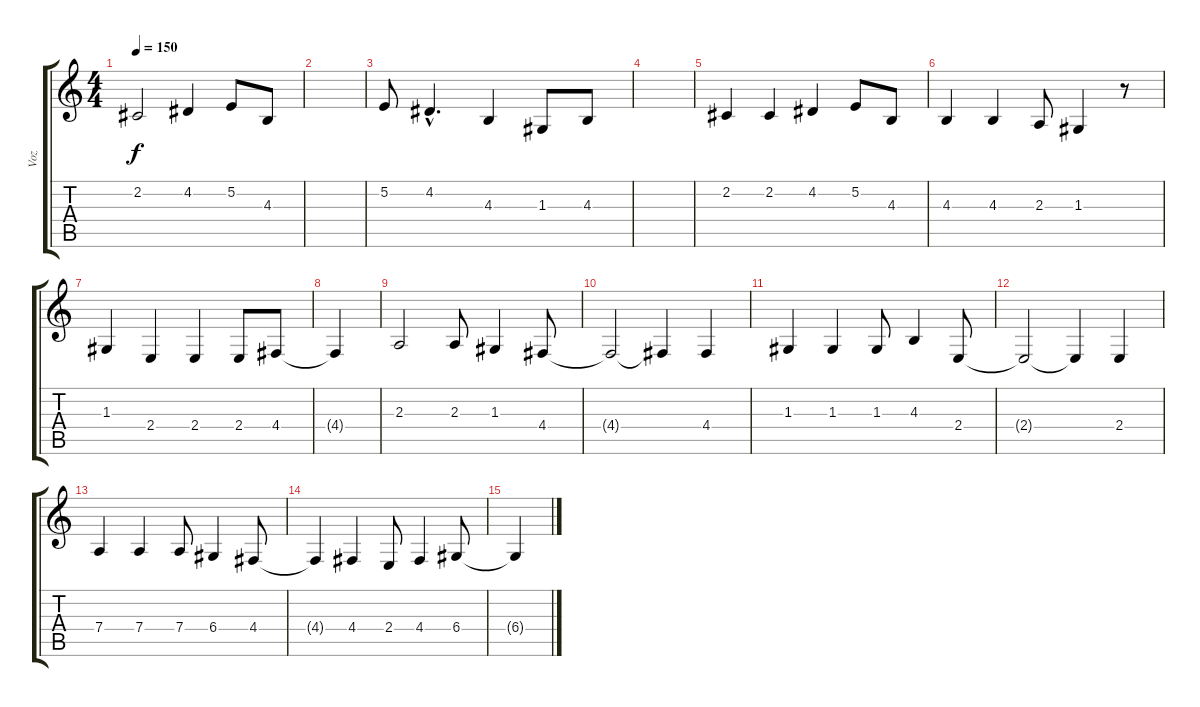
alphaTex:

\track ("Voz" "Voz") {instrument englishhorn}
\staff {score tabs}
\tuning (E4 B3 G3 D3 A2 E2) {hide}
\ts (4 4)
\tempo 150
\clef g2
\ks c
2.2.2{dy f} 4.2.4 5.2.8 4.3.8 |
|
5.2.8 4.2{hac}.4{d} 4.3.4 1.3.8 4.3.8 |
|
2.2.4 2.2.4 4.2.4 5.2.8 4.3.8 |
4.3.4 4.3.4 2.3.8 1.3.4 r.8 |
1.3.4 2.4.4 2.4.4 2.4.8 4.4.8 |
4.4{t}.4 |
2.3.2 2.3.8 1.3.4 4.4.8 |
4.4{t}.2 4.4{t}.4 4.4.4 |
1.3.4 1.3.4 1.3.8 4.3.4 2.4.8 |
2.4{t}.2 2.4{t}.4 2.4.4 |
7.4.4 7.4.4 7.4.8 6.4.4 4.4.8 |
4.4{t}.4 4.4.4 2.4.8 4.4.4 6.4.8 |
6.4{t}.4
